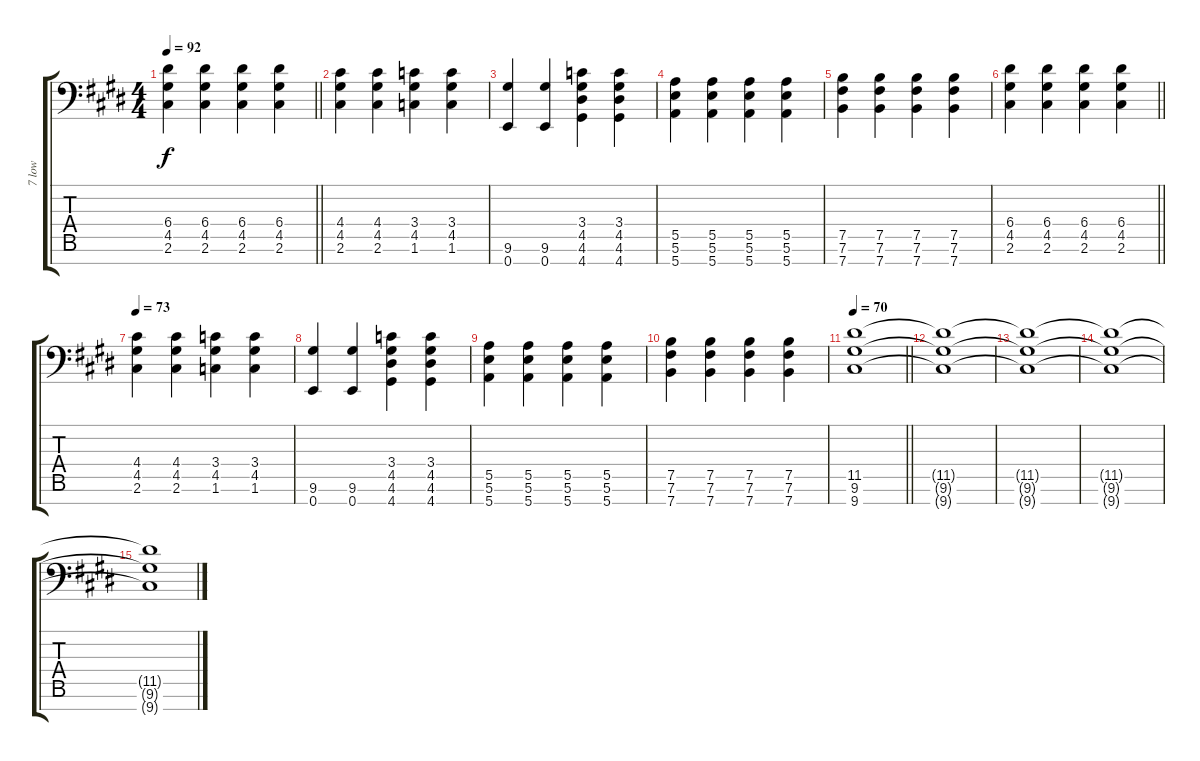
\track ("7 low" "7 low") {instrument distortionguitar}
\staff {score tabs}
\tuning (B3 G3 D3 A2 E2 B1 E1) {hide}
\ts (4 4)
\tempo 92
\clef f4
\barLineRight lightlight
\ks e
(6.4 4.5 2.6).4{dy f} (6.4 4.5 2.6).4 (6.4 4.5 2.6).4 (6.4 4.5 2.6).4 |
(4.4 4.5 2.6).4 (4.4 4.5 2.6).4 (3.4 4.5 1.6).4 (3.4 4.5 1.6).4 |
(9.6 0.7).4 (9.6 0.7).4 (3.4 4.5 4.6 4.7).4 (3.4 4.5 4.6 4.7).4 |
(5.5 5.6 5.7).4 (5.5 5.6 5.7).4 (5.5 5.6 5.7).4 (5.5 5.6 5.7).4 |
(7.5 7.6 7.7).4 (7.5 7.6 7.7).4 (7.5 7.6 7.7).4 (7.5 7.6 7.7).4 |
\barLineRight lightlight
(6.4 4.5 2.6).4 (6.4 4.5 2.6).4 (6.4 4.5 2.6).4 (6.4 4.5 2.6).4 |
\tempo 73
(4.4 4.5 2.6).4 (4.4 4.5 2.6).4 (3.4 4.5 1.6).4 (3.4 4.5 1.6).4 |
(9.6 0.7).4 (9.6 0.7).4 (3.4 4.5 4.6 4.7).4 (3.4 4.5 4.6 4.7).4 |
(5.5 5.6 5.7).4 (5.5 5.6 5.7).4 (5.5 5.6 5.7).4 (5.5 5.6 5.7).4 |
(7.5 7.6 7.7).4 (7.5 7.6 7.7).4 (7.5 7.6 7.7).4 (7.5 7.6 7.7).4 |
\tempo 70
\barLineRight lightlight
(11.5 9.6 9.7).1 |
(11.5{t} 9.6{t} 9.7{t}).1 |
(11.5{t} 9.6{t} 9.7{t}).1 |
(11.5{t} 9.6{t} 9.7{t}).1 |
(11.5{t} 9.6{t} 9.7{t}).1
